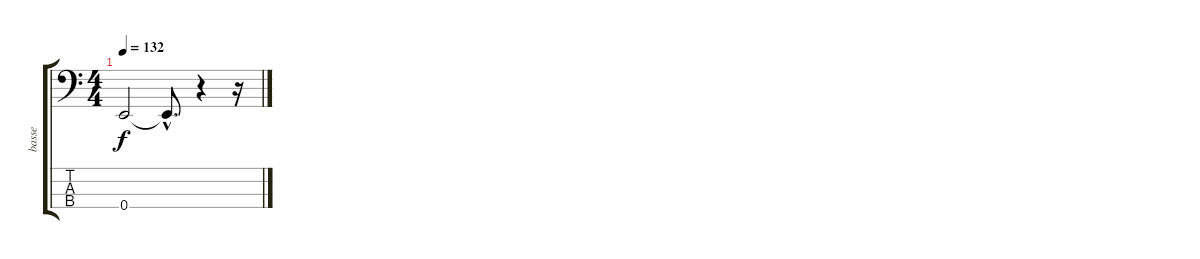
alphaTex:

\track ("basse" "basse") {instrument electricbassfinger}
\staff {score tabs}
\tuning (G2 D2 A1 E1) {hide}
\ts (4 4)
\tempo 132
\clef f4
\ks c
0.4{t}.2{dy f} 0.4{hac t}.8{d} r.4 r.16
